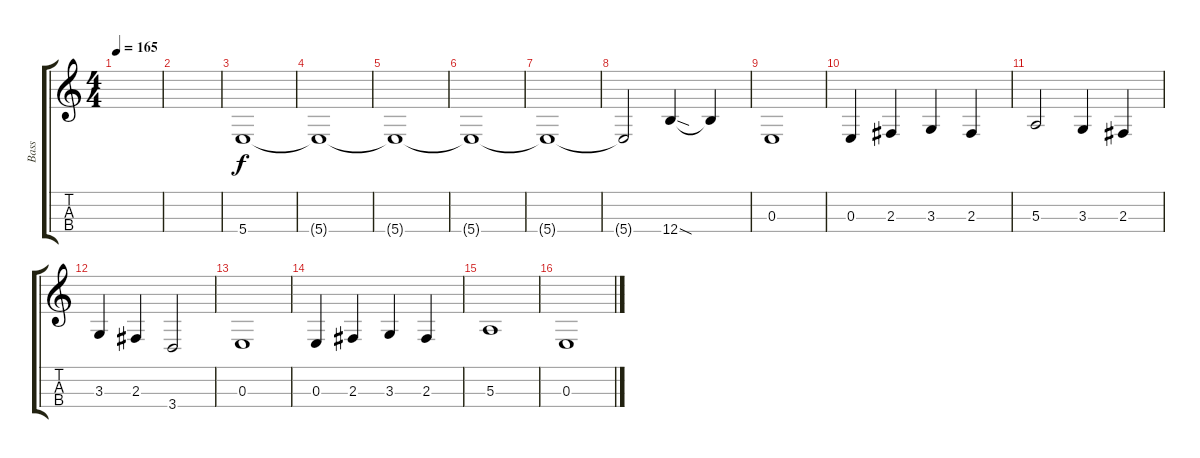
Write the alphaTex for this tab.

\track ("Bass" "Bass") {instrument electricbassfinger}
\staff {score tabs}
\tuning (D3 A2 E2 B1) {hide}
\ts (4 4)
\tempo 165
\clef g2
\ks c
|
|
5.4.1 |
5.4{t}.1 |
5.4{t}.1 |
5.4{t}.1 |
5.4{t}.1 |
5.4{t}.2 12.4{sod}.4 12.4{t}.4 |
0.3.1 |
0.3.4 2.3.4 3.3.4 2.3.4 |
5.3.2 3.3.4 2.3.4 |
3.3.4 2.3.4 3.4.2 |
0.3.1 |
0.3.4 2.3.4 3.3.4 2.3.4 |
5.3.1 |
0.3.1
